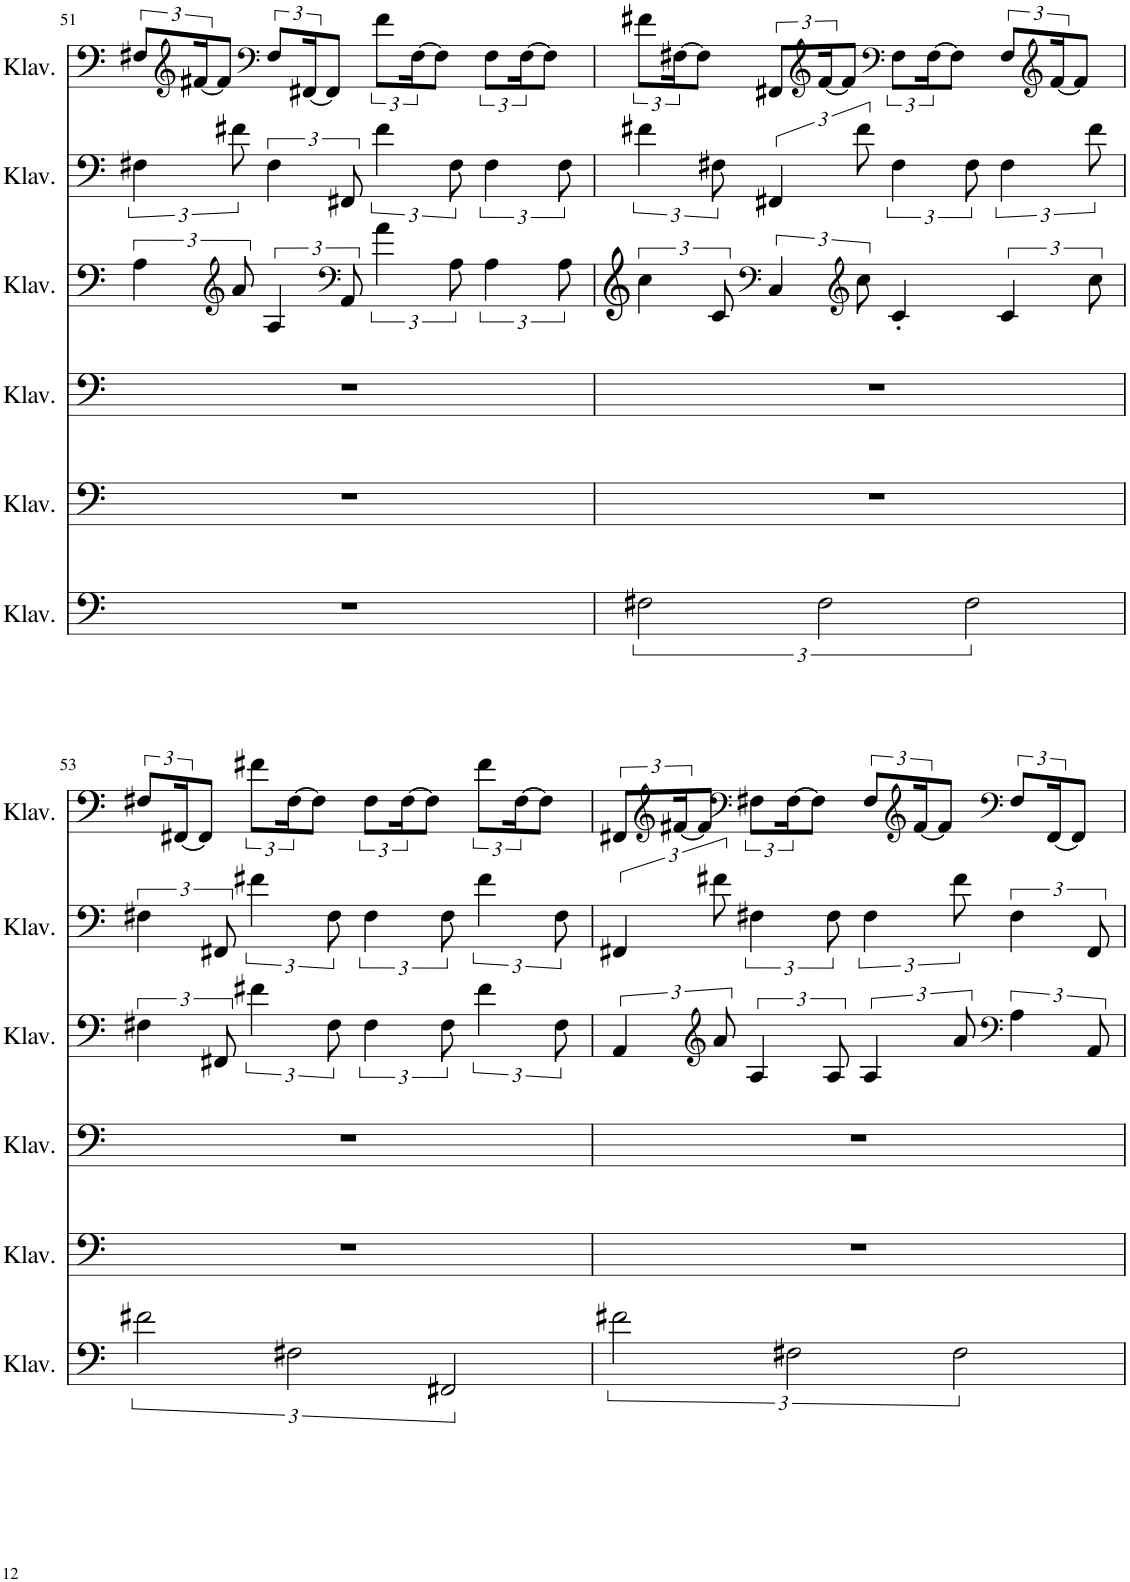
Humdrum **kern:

**kern	**kern	**kern	**kern	**kern	**kern
*part6	*part5	*part4	*part3	*part2	*part1
*staff6	*staff5	*staff4	*staff3	*staff2	*staff1
*I"Klavier	*I"Klavier	*I"Klavier	*I"Klavier	*I"Klavier	*I"Klavier
*I'Klav.	*I'Klav.	*I'Klav.	*I'Klav.	*I'Klav.	*I'Klav.
!!LO:PB:g=z
*clefF4	*clefF4	*clefF4	*clefG2	*clefF4	*clefF4
*k[]	*k[]	*k[]	*k[]	*k[]	*k[]
*M4/4	*M4/4	*M4/4	*M4/4	*M4/4	*M4/4
=51	=51	=51	=51	=51	=51
1r	1r	1r	6A\	6F#X\	12F#X/L
*	*	*	*	*	*clefG2
.	.	.	.	.	[24f#X/K
.	.	.	.	.	8f#/J]
*	*	*	*clefG2	*	*
.	.	.	12a/	12f#X\	.
*	*	*	*	*	*clefF4
.	.	.	6A/	6F#\	12F#/L
.	.	.	.	.	[24FF#X/K
.	.	.	.	.	8FF#/J]
*	*	*	*clefF4	*	*
.	.	.	12AA/	12FF#X/	.
.	.	.	6a\	6f#\	12f#\L
.	.	.	.	.	[24F#\K
.	.	.	.	.	8F#\J]
.	.	.	12A\	12F#\	.
.	.	.	6A\	6F#\	12F#\L
.	.	.	.	.	[24F#\K
.	.	.	.	.	8F#\J]
.	.	.	12A\	12F#\	.
=52	=52	=52	=52	=52	=52
3F#X\	1r	1r	6cc\	6f#X\	12f#X\L
.	.	.	.	.	[24F#X\K
.	.	.	.	.	8F#\J]
.	.	.	12c/	12F#X\	.
*	*	*	*clefF4	*	*
.	.	.	6C/	6FF#X/	12FF#X/L
*	*	*	*	*	*clefG2
3F#\	.	.	.	.	[24f#/K
.	.	.	.	.	8f#/J]
*	*	*	*clefG2	*	*
.	.	.	12cc\	12f#\	.
*	*	*	*	*	*clefF4
.	.	.	4c'/	6F#\	12F#\L
.	.	.	.	.	[24F#\K
.	.	.	.	.	8F#\J]
3F#\	.	.	.	12F#\	.
.	.	.	6c/	6F#\	12F#/L
*	*	*	*	*	*clefG2
.	.	.	.	.	[24f#/K
.	.	.	.	.	8f#/J]
.	.	.	12cc\	12f#\	.
!!LO:LB:g=z
=53	=53	=53	=53	=53	=53
3f#X\	1r	1r	6F#X\	6F#X\	12F#X/L
.	.	.	.	.	[24FF#X/K
.	.	.	.	.	8FF#/J]
.	.	.	12FF#X/	12FF#X/	.
.	.	.	6f#X\	6f#X\	12f#X\L
3F#X\	.	.	.	.	[24F#\K
.	.	.	.	.	8F#\J]
.	.	.	12F#\	12F#\	.
.	.	.	6F#\	6F#\	12F#\L
.	.	.	.	.	[24F#\K
.	.	.	.	.	8F#\J]
3FF#X/	.	.	12F#\	12F#\	.
.	.	.	6f#\	6f#\	12f#\L
.	.	.	.	.	[24F#\K
.	.	.	.	.	8F#\J]
.	.	.	12F#\	12F#\	.
=54	=54	=54	=54	=54	=54
3f#X\	1r	1r	6AA/	6FF#X/	12FF#X/L
*	*	*	*	*	*clefG2
.	.	.	.	.	[24f#X/K
.	.	.	.	.	8f#/J]
*	*	*	*clefG2	*	*
.	.	.	12a/	12f#X\	.
*	*	*	*	*	*clefF4
.	.	.	6A/	6F#X\	12F#X\L
3F#X\	.	.	.	.	[24F#\K
.	.	.	.	.	8F#\J]
.	.	.	12A/	12F#\	.
.	.	.	6A/	6F#\	12F#/L
*	*	*	*	*	*clefG2
.	.	.	.	.	[24f#/K
.	.	.	.	.	8f#/J]
3F#\	.	.	12a/	12f#\	.
*	*	*	*clefF4	*	*clefF4
.	.	.	6A\	6F#\	12F#/L
.	.	.	.	.	[24FF#/K
.	.	.	.	.	8FF#/J]
.	.	.	12AA/	12FF#/	.
=	=	=	=	=	=
*-	*-	*-	*-	*-	*-
